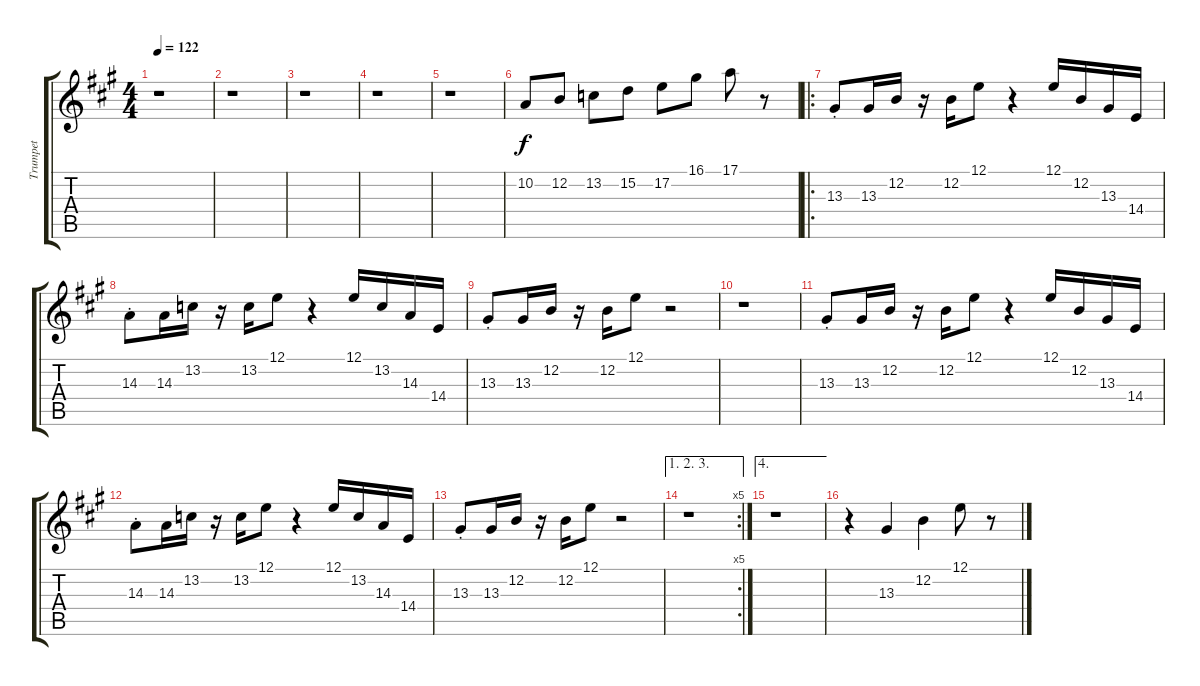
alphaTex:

\track ("Trumpet" "Trumpet") {instrument trumpet}
\staff {score tabs}
\tuning (E4 B3 G3 D3 A2 E2) {hide}
\ts (4 4)
\tempo 122
\clef g2
\ks a
r.1{dy f} |
r.1 |
r.1 |
r.1 |
r.1 |
10.2.8 12.2.8 13.2.8 15.2.8 17.2.8 16.1.8 17.1.8 r.8 |
\ro
13.3{st}.8 13.3.16 12.2.16 r.16 12.2.16 12.1.8 r.4 12.1.16 12.2.16 13.3.16 14.4.16 |
14.3{st}.8 14.3.16 13.2.16 r.16 13.2.16 12.1.8 r.4 12.1.16 13.2.16 14.3.16 14.4.16 |
13.3{st}.8 13.3.16 12.2.16 r.16 12.2.16 12.1.8 r.2 |
r.1 |
13.3{st}.8 13.3.16 12.2.16 r.16 12.2.16 12.1.8 r.4 12.1.16 12.2.16 13.3.16 14.4.16 |
14.3{st}.8 14.3.16 13.2.16 r.16 13.2.16 12.1.8 r.4 12.1.16 13.2.16 14.3.16 14.4.16 |
13.3{st}.8 13.3.16 12.2.16 r.16 12.2.16 12.1.8 r.2 |
\ae (1 2 3)
\rc 5
r.1 |
\ae 4
r.1 |
r.4 13.3.4 12.2.4 12.1.8 r.8
